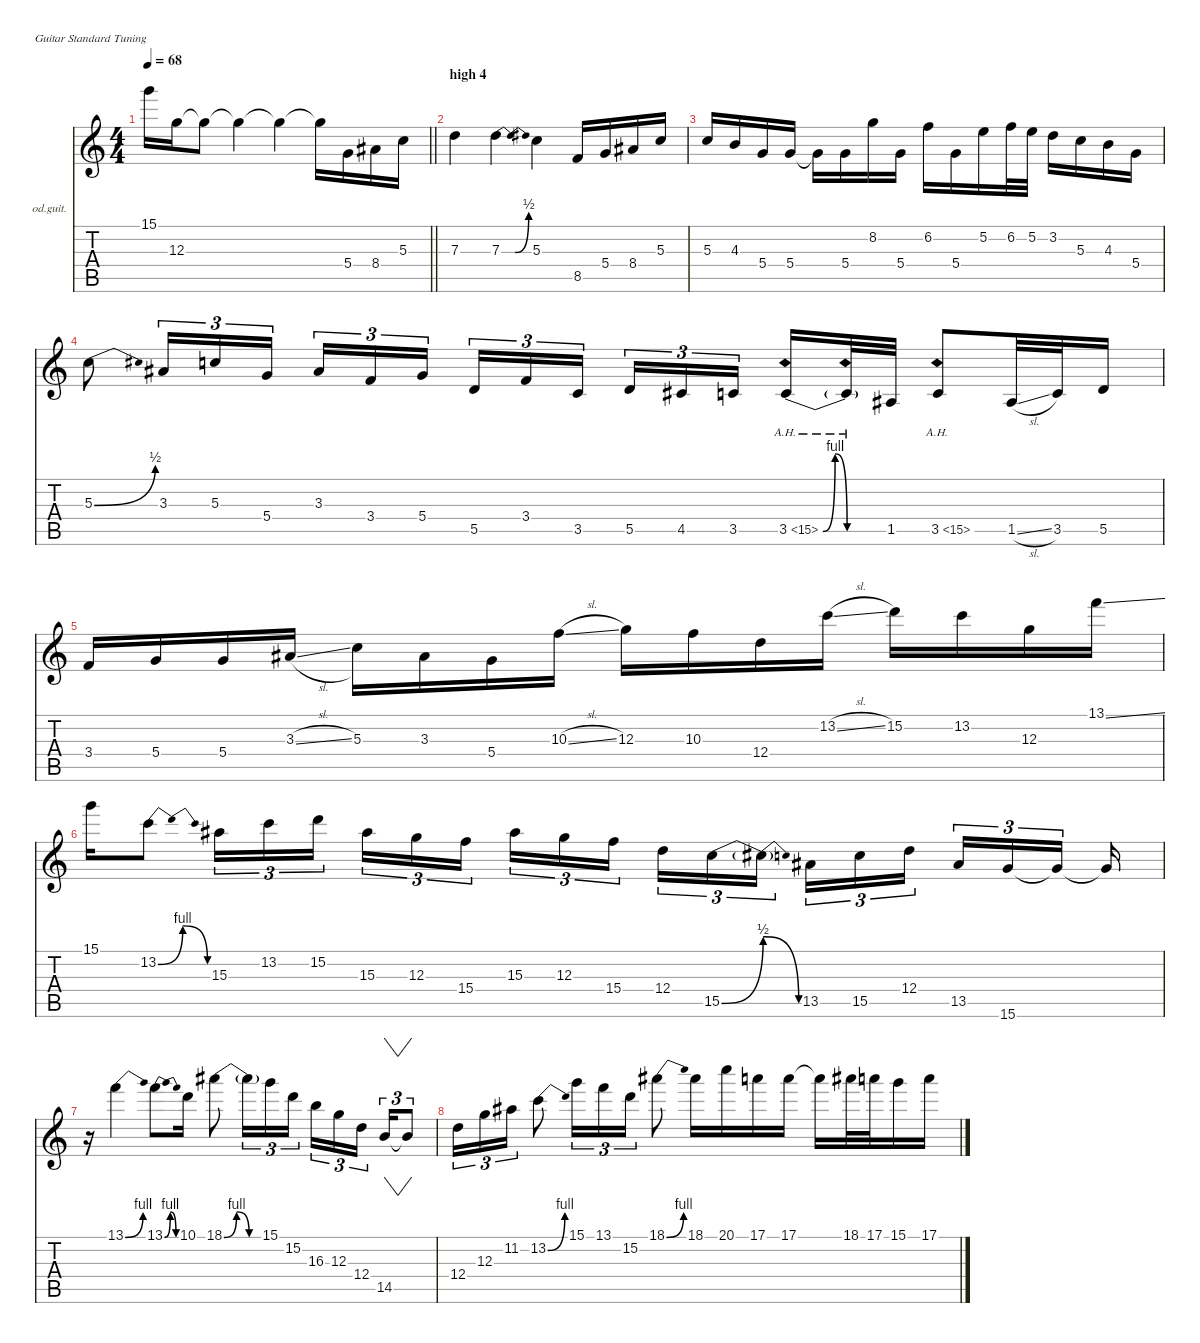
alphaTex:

\defaultSystemsLayout 4
\hideDynamics
\bracketExtendMode nobrackets
\firstSystemTrackNameOrientation horizontal
\otherSystemsTrackNameOrientation horizontal
\track ("Vinnie" "od.guit.") {instrument overdrivenguitar}
\staff {score tabs}
\tuning (E4 B3 G3 D3 A2 E2)
\ts (4 4)
\tempo 68
\clef g2
\barLineRight lightlight
\ks c
15.1.16{dy f beam Down} 12.3.16{beam Down} 12.3{t}.8{beam Down} 12.3{t}.4{beam Down} 12.3{t}.4{beam Down} 12.3{t}.16{beam Down} 5.4.16{beam Down} 8.4{acc #}.16{beam Down} 5.3.16{beam Down} |
\section ("" "high 4")
7.3.4{beam Down} 7.3{be (bendrelease 0 0 22.999999199999998 2 30 2 7.0000002 0)}.4{beam Down} 5.3.4{beam Down} 8.5.16{beam Up} 5.4.16{beam Up} 8.4{acc #}.16{beam Up} 5.3.16{beam Up} |
5.3.16{beam Up} 4.3.16{beam Up} 5.4.16{beam Up} 5.4.16{beam Up} 5.4{t}.16{beam Down} 5.4.16{beam Down} 8.2.16{beam Down} 5.4.16{beam Down} 6.2.16{beam Down} 5.4.16{beam Down} 5.2.16{beam Down} 6.2.32{beam Down} 5.2.32{beam Down} 3.2.16{beam Down} 5.3.16{beam Down} 4.3.16{beam Down} 5.4.16{beam Down} |
5.3{be (bend 0 0 30 2)}.8{beam Down} 3.3{acc #}.16{tu (3 2) beam Up} 5.3.16{tu (3 2) beam Up} 5.4.16{tu (3 2) beam Up} 3.3{acc #}.16{tu (3 2) beam Up} 3.4.16{tu (3 2) beam Up} 5.4.16{tu (3 2) beam Up} 5.5.16{tu (3 2) beam Up} 3.4.16{tu (3 2) beam Up} 3.5.16{tu (3 2) beam Up} 5.5.16{tu (3 2) beam Up} 4.5{acc #}.16{tu (3 2) beam Up} 3.5.16{tu (3 2) beam Up} 3.5{be (bendrelease 0 0 30 4 30 4 60 0) ah 12}.16{beam Up} 3.5{be (hold 0 0 60 0) ah 12 t}.32{beam Up} 1.5{acc #}.32{beam Up} 3.5{ah 12}.8{beam Up} 1.5{sl acc #}.32{beam Up} 3.5.32{beam Up} 5.5.16{beam Up} |
3.4.16{beam Up} 5.4.16{beam Up} 5.4.16{beam Up} 3.3{sl acc #}.16{beam Up} 5.3.16{beam Down} 3.3{acc #}.16{beam Down} 5.4.16{beam Down} 10.3{sl}.16{beam Down} 12.3.16{beam Down} 10.3.16{beam Down} 12.4.16{beam Down} 13.2{sl}.16{beam Down} 15.2.16{beam Down} 13.2.16{beam Down} 12.3.16{beam Down} 13.1{ss}.16{beam Down} |
15.1.16{beam Down} 13.2{be (bendrelease 0 0 15 4 30 4 45 0)}.8{beam Down} 15.3{acc #}.16{tu (3 2) beam Down} 13.2.16{tu (3 2) beam Down} 15.2.16{tu (3 2) beam Down} 15.3{acc #}.16{tu (3 2) beam Down} 12.3.16{tu (3 2) beam Down} 15.4.16{tu (3 2) beam Down} 15.3{acc #}.16{tu (3 2) beam Down} 12.3.16{tu (3 2) beam Down} 15.4.16{tu (3 2) beam Down} 12.4.16{tu (3 2) beam Down} 15.5{be (bend 0 0 60 2)}.16{tu (3 2) beam Down} 15.5{be (release 0 2 60 0) t}.16{tu (3 2) beam Down} 13.5{acc #}.16{tu (3 2) beam Down} 15.5.16{tu (3 2) beam Down} 12.4.16{tu (3 2) beam Down} 13.5{acc #}.16{tu (3 2) beam Up} 15.6.16{tu (3 2) beam Up} 15.6{t}.16{tu (3 2) beam Up} 15.6{t}.16{beam Up} |
r.16{beam Down} 13.1{be (bend 0 0 9.999999599999999 4)}.4{beam Down} 13.1{be (bendrelease 0 0 15 4 30 4 45 0)}.8{beam Down} 10.1.16{beam Down} 18.1{be (bendrelease 0 0 30 4 30 4 60 0) acc #}.8{beam Down} 18.1{be (hold 0 0 60 0) t acc #}.16{tu (3 2) beam Down} 15.1.16{tu (3 2) beam Down} 15.2.16{tu (3 2) beam Down} 16.3.16{tu (3 2) beam Down} 12.3.16{tu (3 2) beam Down} 12.4.16{tu (3 2) beam Down} 14.5.16{vw tu (3 2) beam Up} 14.5{t}.8{vw tu (3 2) beam Up} |
12.4.16{tu (3 2) beam Down} 12.3.16{tu (3 2) beam Down} 11.2{acc #}.16{tu (3 2) beam Down} 13.2{be (bend 0 0 30 4)}.8{beam Down} 15.1.16{tu (3 2) beam Down} 13.1.16{tu (3 2) beam Down} 15.2.16{tu (3 2) beam Down} 18.1{be (bend 0 0 30 4) acc #}.8{beam Down} 18.1{acc #}.16{beam Down} 20.1.16{beam Down} 17.1.16{beam Down} 17.1.16{beam Down} 17.1{t}.16{beam Down} 18.1{acc #}.32{beam Down} 17.1.32{beam Down} 15.1.16{beam Down} 17.1.16{beam Down}
